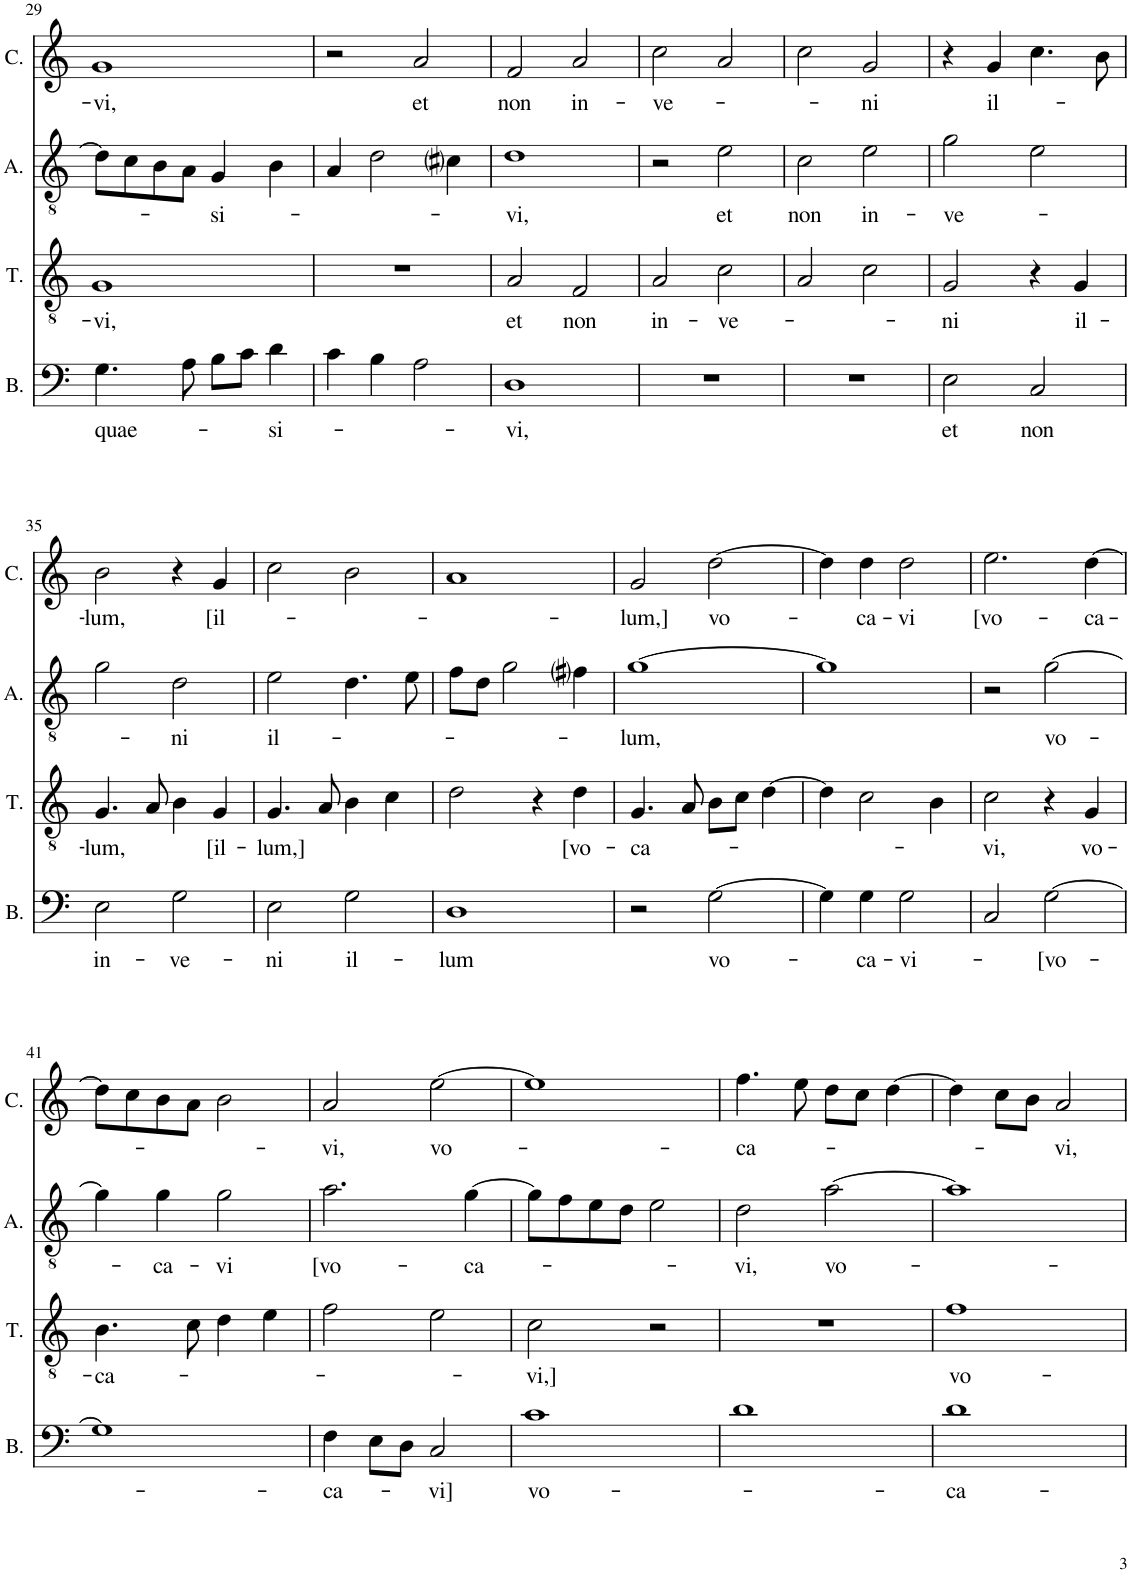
**kern	**text	**kern	**text	**kern	**text	**kern	**text
*part4	*part4	*part3	*part3	*part2	*part2	*part1	*part1
*staff4	*staff4	*staff3	*staff3	*staff2	*staff2	*staff1	*staff1
*I"Bassus	*	*I"Tenor	*	*I"Altus	*	*I"Cantus	*
*I'B.	*	*I'T.	*	*I'A.	*	*I'C.	*
!!LO:PB:g=z
*clefF4	*	*clefGv2	*	*clefGv2	*	*clefG2	*
*k[]	*	*k[]	*	*k[]	*	*k[]	*
*M4/4	*	*M4/4	*	*M4/4	*	*M4/4	*
*met(c)	*	*met(c)	*	*met(c)	*	*met(c)	*
=29	=29	=29	=29	=29	=29	=29	=29
!	!LO:LY:b	!	!LO:LY:b	!	!	!	!LO:LY:b
4.G\	quae-	1G	-vi,	8d\L]	.	1g	-vi,
.	.	.	.	8c\	.	.	.
.	.	.	.	8B\	.	.	.
8A\	.	.	.	8A\J	.	.	.
!	!	!	!	!	!LO:LY:b	!	!
8B\L	.	.	.	4G/	-si-	.	.
8c\J	.	.	.	.	.	.	.
!	!LO:LY:b	!	!	!	!	!	!
4d\	-si-	.	.	4B\	.	.	.
=30	=30	=30	=30	=30	=30	=30	=30
4c\	.	1r	.	4A/	.	2r	.
4B\	.	.	.	2d\	.	.	.
!	!	!	!	!	!	!	!LO:LY:b
2A\	.	.	.	.	.	2a/	et
.	.	.	.	4c#i\	.	.	.
=31	=31	=31	=31	=31	=31	=31	=31
!	!LO:LY:b	!	!LO:LY:b	!	!LO:LY:b	!	!LO:LY:b
1D	-vi,	2A/	et	1d	-vi,	2f/	non
!	!	!	!LO:LY:b	!	!	!	!LO:LY:b
.	.	2F/	non	.	.	2a/	in-
=32	=32	=32	=32	=32	=32	=32	=32
!	!	!	!LO:LY:b	!	!	!	!LO:LY:b
1r	.	2A/	in-	2r	.	2cc\	-ve-
!	!	!	!LO:LY:b	!	!LO:LY:b	!	!
.	.	2c\	-ve-	2e\	et	2a/	.
=33	=33	=33	=33	=33	=33	=33	=33
!	!	!	!	!	!LO:LY:b	!	!
1r	.	2A/	.	2c\	non	2cc\	.
!	!	!	!	!	!LO:LY:b	!	!LO:LY:b
.	.	2c\	.	2e\	in-	2g/	-ni
=34	=34	=34	=34	=34	=34	=34	=34
!	!LO:LY:b	!	!LO:LY:b	!	!LO:LY:b	!	!
2E\	et	2G/	-ni	2g\	-ve-	4r	.
!	!	!	!	!	!	!	!LO:LY:b
.	.	.	.	.	.	4g/	il-
!	!LO:LY:b	!	!	!	!	!	!
2C/	non	4r	.	2e\	.	4.cc\	.
!	!	!	!LO:LY:b	!	!	!	!
.	.	4G/	il-	.	.	.	.
.	.	.	.	.	.	8b\	.
!!LO:LB:g=z
=35	=35	=35	=35	=35	=35	=35	=35
!	!LO:LY:b	!	!LO:LY:b	!	!	!	!LO:LY:b
2E\	in-	4.G/	-lum,	2g\	.	2b\	-lum,
.	.	8A/	.	.	.	.	.
!	!LO:LY:b	!	!	!	!LO:LY:b	!	!
2G\	-ve-	4B\	.	2d\	-ni	4r	.
!	!	!	!LO:LY:b	!	!	!	!LO:LY:b
.	.	4G/	[il-	.	.	4g/	[il-
=36	=36	=36	=36	=36	=36	=36	=36
!	!LO:LY:b	!	!LO:LY:b	!	!LO:LY:b	!	!
2E\	-ni	4.G/	-lum,]	2e\	il-	2cc\	.
.	.	8A/	.	.	.	.	.
!	!LO:LY:b	!	!	!	!	!	!
2G\	il-	4B\	.	4.d\	.	2b\	.
.	.	4c\	.	.	.	.	.
.	.	.	.	8e\	.	.	.
=37	=37	=37	=37	=37	=37	=37	=37
!	!LO:LY:b	!	!	!	!	!	!
1D	-lum	2d\	.	8f\L	.	1a	.
.	.	.	.	8d\J	.	.	.
.	.	.	.	2g\	.	.	.
.	.	4r	.	.	.	.	.
!	!	!	!LO:LY:b	!	!	!	!
.	.	4d\	[vo-	4f#i\	.	.	.
=38	=38	=38	=38	=38	=38	=38	=38
!	!	!	!LO:LY:b	!	!LO:LY:b	!	!LO:LY:b
2r	.	4.G/	ca-	[1g	-lum,	2g/	-lum,]
.	.	8A/	.	.	.	.	.
!	!LO:LY:b	!	!	!	!	!	!LO:LY:b
[2G\	vo-	8B\L	.	.	.	[2dd\	vo-
.	.	8c\J	.	.	.	.	.
.	.	[4d\	.	.	.	.	.
=39	=39	=39	=39	=39	=39	=39	=39
4G\]	.	4d\]	.	1g]	.	4dd\]	.
!	!LO:LY:b	!	!	!	!	!	!LO:LY:b
4G\	-ca-	2c\	.	.	.	4dd\	-ca-
!	!LO:LY:b	!	!	!	!	!	!LO:LY:b
2G\	-vi-	.	.	.	.	2dd\	-vi
.	.	4B\	.	.	.	.	.
=40	=40	=40	=40	=40	=40	=40	=40
!	!	!	!LO:LY:b	!	!	!	!LO:LY:b
2C/	.	2c\	-vi,	2r	.	2.ee\	[vo-
!	!LO:LY:b	!	!	!	!LO:LY:b	!	!
[2G\	-[vo-	4r	.	[2g\	vo-	.	.
!	!	!	!LO:LY:b	!	!	!	!LO:LY:b
.	.	4G/	vo-	.	.	[4dd\	-ca-
!!LO:LB:g=z
=41	=41	=41	=41	=41	=41	=41	=41
!	!	!	!LO:LY:b	!	!	!	!
1G]	.	4.B\	-ca-	4g\]	.	8dd\L]	.
.	.	.	.	.	.	8cc\	.
!	!	!	!	!	!LO:LY:b	!	!
.	.	.	.	4g\	-ca-	8b\	.
.	.	8c\	.	.	.	8a\J	.
!	!	!	!	!	!LO:LY:b	!	!
.	.	4d\	.	2g\	-vi	2b\	.
.	.	4e\	.	.	.	.	.
=42	=42	=42	=42	=42	=42	=42	=42
!	!LO:LY:b	!	!	!	!LO:LY:b	!	!LO:LY:b
4F\	-ca-	2f\	.	2.a\	[vo-	2a/	-vi,
8E\L	.	.	.	.	.	.	.
8D\J	.	.	.	.	.	.	.
!	!LO:LY:b	!	!	!	!	!	!LO:LY:b
2C/	-vi]	2e\	.	.	.	[2ee\	vo-
!	!	!	!	!	!LO:LY:b	!	!
.	.	.	.	[4g\	-ca-	.	.
=43	=43	=43	=43	=43	=43	=43	=43
!	!LO:LY:b	!	!LO:LY:b	!	!	!	!
1c	vo-	2c\	-vi,]	8g\L]	.	1ee]	.
.	.	.	.	8f\	.	.	.
.	.	.	.	8e\	.	.	.
.	.	.	.	8d\J	.	.	.
.	.	2r	.	2e\	.	.	.
=44	=44	=44	=44	=44	=44	=44	=44
!	!	!	!	!	!LO:LY:b	!	!LO:LY:b
1d	.	1r	.	2d\	-vi,	4.ff\	ca-
.	.	.	.	.	.	8ee\	.
!	!	!	!	!	!LO:LY:b	!	!
.	.	.	.	[2a\	vo-	8dd\L	.
.	.	.	.	.	.	8cc\J	.
.	.	.	.	.	.	[4dd\	.
=45	=45	=45	=45	=45	=45	=45	=45
!	!LO:LY:b	!	!LO:LY:b	!	!	!	!
1d	-ca-	1f	vo-	1a]	.	4dd\]	.
.	.	.	.	.	.	8cc\L	.
.	.	.	.	.	.	8b\J	.
!	!	!	!	!	!	!	!LO:LY:b
.	.	.	.	.	.	2a/	vi,
=	=	=	=	=	=	=	=
*-	*-	*-	*-	*-	*-	*-	*-
